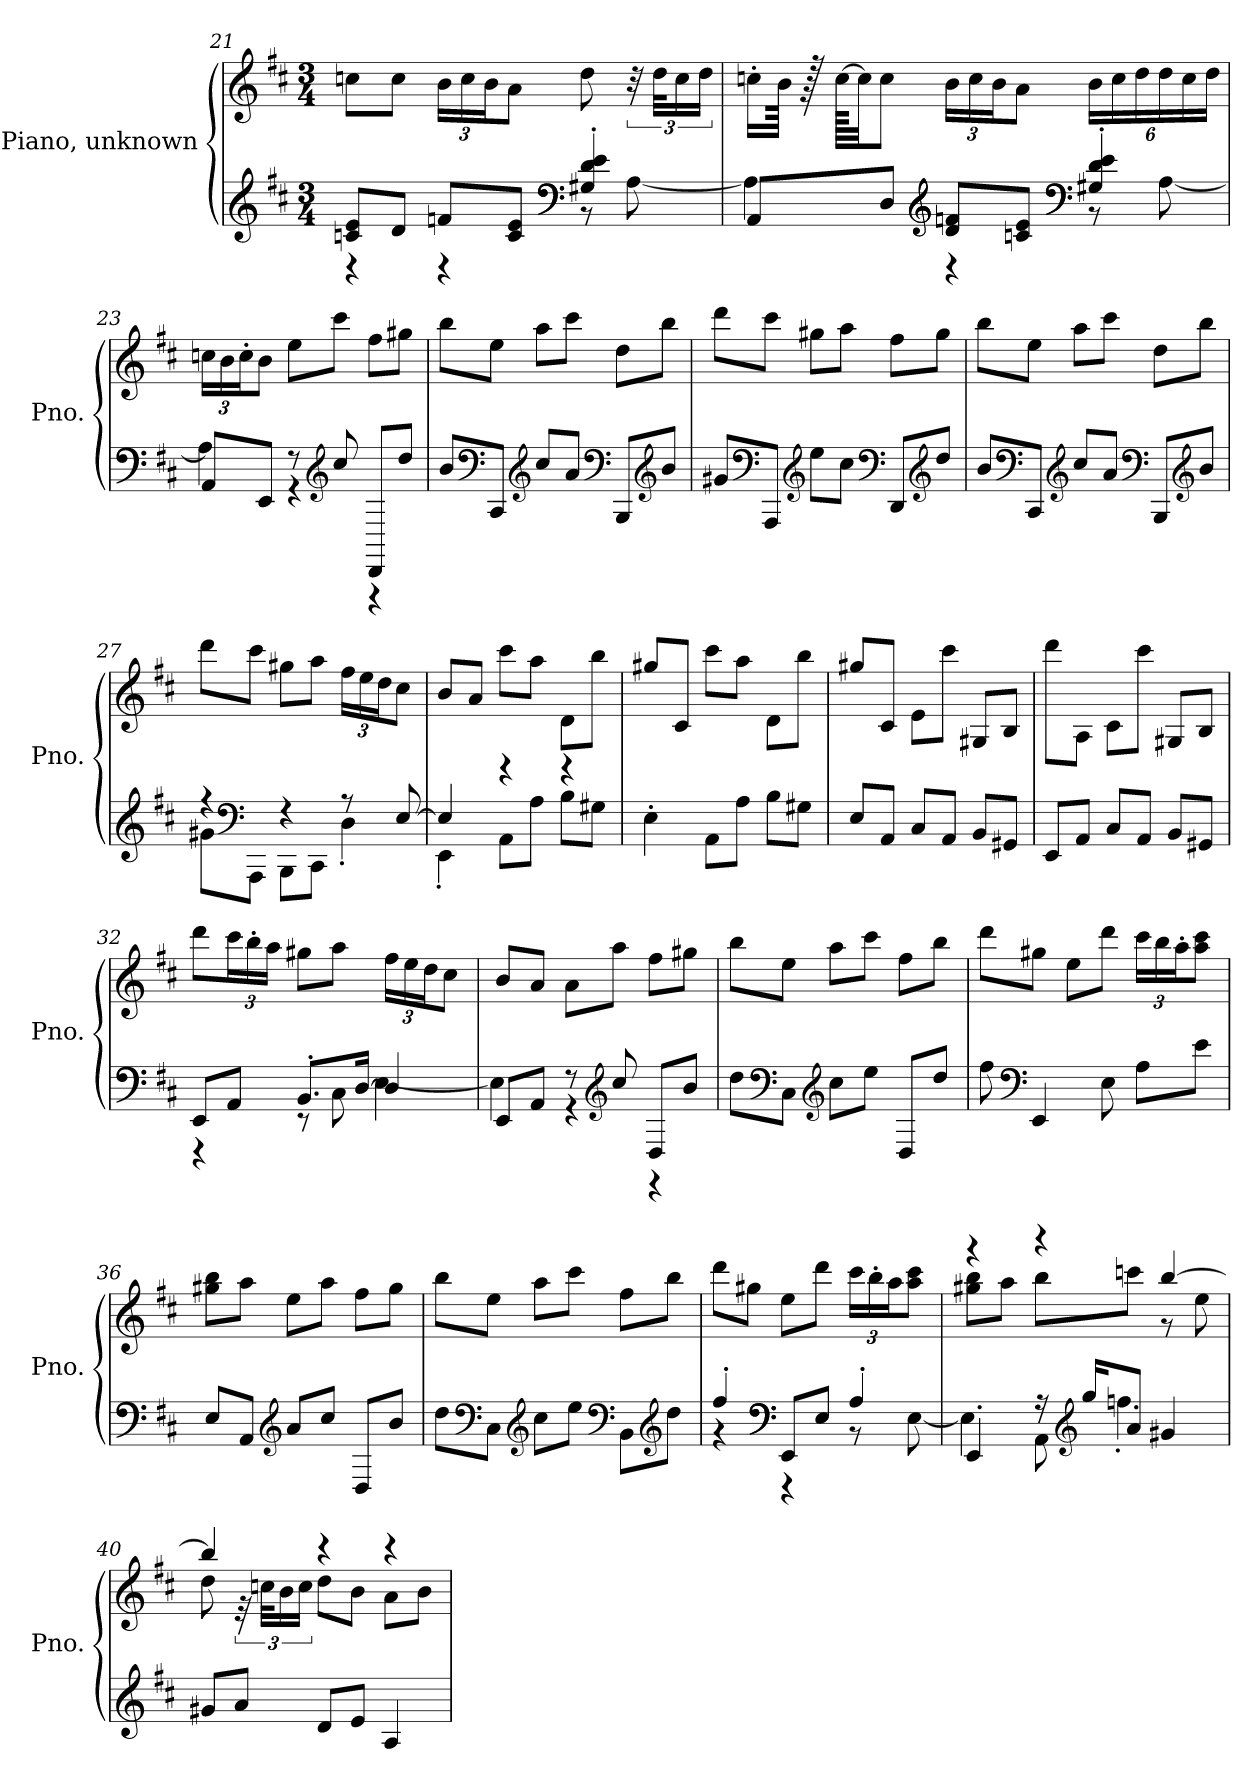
**kern	**kern
*part1	*part1
*staff2	*staff1
*I"Piano, unknown	*
*I'Pno.	*
*clefG2	*clefG2
*k[f#c#]	*k[f#c#]
*M3/4	*M3/4
=21	=21
*^	*
8cn/ 8e/L	4r	8ccn\L
8d/J	.	8cc\J
*	*	*Xbrackettup
8fn/L	4r	24b\LL
.	.	24cc\
.	.	24b\J
8c/ 8e/J	.	8a\J
*clefF4	*	*
4G#X/' 4d/' 4e/'	8r	8dd\
*	*	*brackettup
.	[8A\	48r
.	.	48dd\KLL
.	.	24cc\
.	.	24dd\JJ
!!LO:LB:g=z
=22	=22	=22
8AA/L	4A\]	16ccn'\LL
.	.	64b\JJkk
.	.	128r
.	.	[128cc\KKLLL
.	.	32cc\JJ]
8D/J	.	8cc\J
*clefG2	*	*
*	*	*Xbrackettup
8d/ 8fn/L	4r	24b\LL
.	.	24cc\
.	.	24b\J
8cn/ 8e/J	.	8a\J
*clefF4	*	*
4G#X/' 4d/' 4e/'	8r	24b\LL
.	.	24cc\
.	.	24dd\
.	[8A\	24dd\
.	.	24cc\
.	.	24dd\JJ
=23	=23	=23
8AA/L	4A\]	24ccn\LL
.	.	24b\
.	.	24cc'\J
8EE/J	.	8b\J
8r	4r	8ee\L
*clefG2	*	*
8cc#/	.	8ccc#\J
8DD/L	4r	8ff#\L
8dd/J	.	8gg#X\J
*v	*v	*
!!LO:LB:g=z
=24	=24
8b/L	8bb\L
*clefF4	*
8CC#/J	8ee\J
*clefG2	*
8cc#/L	8aa\L
8a/J	8ccc#\J
*clefF4	*
8BBB/L	8dd\L
*clefG2	*
8b/J	8bb\J
=25	=25
8g#X/L	8ddd\L
*clefF4	*
8AAA/J	8ccc#\J
*clefG2	*
8ee\L	8gg#X\L
8cc#\J	8aa\J
*clefF4	*
8DD/L	8ff#\L
*clefG2	*
8dd/J	8gg#\J
=26	=26
8b/L	8bb\L
*clefF4	*
8CC#/J	8ee\J
*clefG2	*
8cc#/L	8aa\L
8a/J	8ccc#\J
*clefF4	*
8BBB/L	8dd\L
*clefG2	*
8b/J	8bb\J
!!LO:LB:g=z
=27	=27
*^	*
4r	8g#X\L	8ddd\L
*clefF4	*	*
.	8AAA\J	8ccc#\J
4r	8BBB\L	8gg#X\L
.	8CC#\J	8aa\J
8r	4D'\	24ff#\LL
.	.	24ee\
.	.	24dd\J
[8E/	.	8cc#\J
=28	=28	=28
4E/]	4EE'\	8b/L
.	.	8a/J
4r	8AA\L	8ccc#\L
.	8A\J	8aa\J
4r	8B\L	8d\L
.	8G#X\J	8bb\J
*v	*v	*
=29	=29
4E'\	8gg#X/L
.	8c#/J
8AA\L	8ccc#\L
8A\J	8aa\J
8B\L	8d\L
8G#X\J	8bb\J
=30	=30
8E/L	8gg#X/L
8AA/J	8c#/J
8C#/L	8e\L
8AA/J	8ccc#\J
8BB/L	8G#X/L
8GG#X/J	8B/J
!!LO:LB:g=z
=31	=31
8EE/L	8ddd\L
8AA/J	8A\J
8C#/L	8c#\L
8AA/J	8ccc#\J
8BB/L	8G#X/L
8GG#X/J	8B/J
=32	=32
*^	*
8EE/L	4r	8ddd\L
8AA/J	.	24ccc#\L
.	.	24bb'\
.	.	24aa\JJ
8.BB'/L	8r	8gg#X\L
.	8C#\	8aa\J
[16D/Jk	.	.
4D/]	[4E\	24ff#\LL
.	.	24ee\
.	.	24dd\J
.	.	8cc#\J
=33	=33	=33
8EE/L	4E\]	8b/L
8AA/J	.	8a/J
8r	4r	8a\L
*clefG2	*	*
8cc#/	.	8aa\J
8D/L	4r	8ff#\L
8b/J	.	8gg#X\J
*v	*v	*
=34	=34
8dd\L	8bb\L
*clefF4	*
8C#\J	8ee\J
*clefG2	*
8cc#\L	8aa\L
8ee\J	8ccc#\J
8D/L	8ff#\L
8dd/J	8bb\J
!!LO:PB:g=z
=35	=35
8ff#\	8ddd\L
*clefF4	*
4EE/	8gg#X\J
.	8ee\L
8E\	8ddd\J
8A\L	24ccc#\LL
.	24bb\
.	24aa'\J
8e\J	8aa\ 8ccc#\J
=36	=36
8E/L	8gg#X\ 8bb\L
8AA/J	8aa\J
*clefG2	*
8a/L	8ee\L
8cc#/J	8aa\J
8D/L	8ff#\L
8b/J	8gg#\J
=37	=37
8dd\L	8bb\L
*clefF4	*
8C#\J	8ee\J
*clefG2	*
8cc#\L	8aa\L
8ee\J	8ccc#\J
*clefF4	*
8BB\L	8ff#\L
*clefG2	*
8dd\J	8bb\J
!!LO:LB:g=z
=38	=38
*^	*
4ff#'/	4r	8ddd\L
.	.	8gg#X\J
*clefF4	*	*
8EE/L	4r	8ee\L
8E/J	.	8ddd\J
4A'/	8r	24ccc#\LL
.	.	24bb'\
.	.	24aa\J
.	[8E\	8aa\ 8ccc#\J
=39	=39	=39
*	*	*^
4EE'/	4E\]	4r	8gg#X\ 8bb\L
.	.	.	8aa\J
16r	8AA\	4r	8bb\L
*clefG2	*	*	*
16gg/KL	.	.	.
8a/J	4.ffn'\	.	8cccn\J
4g#X/	.	[4bb/	8r
.	.	.	8ee\
*v	*v	*	*
=40	=40	=40
8g#X/L	4bb/]	8dd\
*	*	*brackettup
8a/J	.	48r
.	.	48ccn\KLL
.	.	24b\
.	.	24cc\JJ
8d/L	4r	8dd\L
8e/J	.	8b\J
4A/	4r	8a\L
.	.	8b\J
*	*v	*v
=	=
*-	*-
